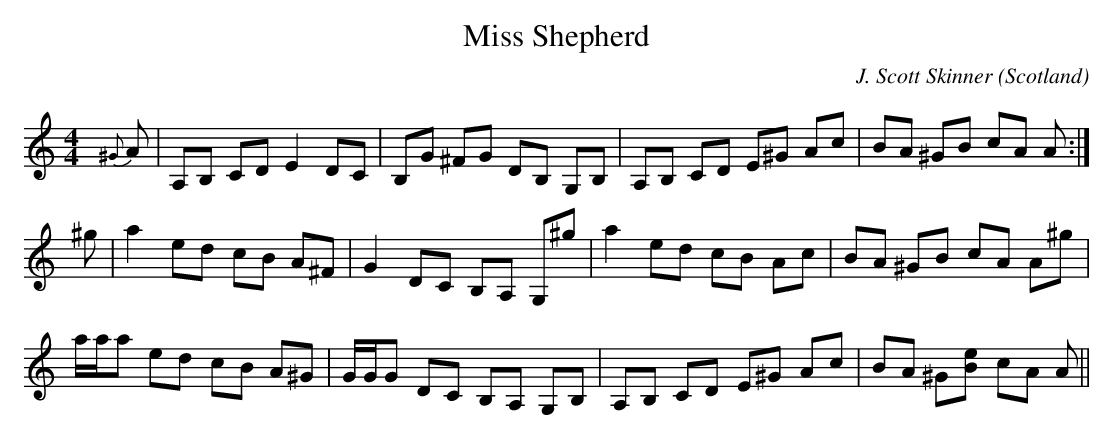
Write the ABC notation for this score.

X:1
T:Miss Shepherd
O:Scotland
M:4/4
C:J. Scott Skinner
K:Am
{^G}A|\
A,B, CD E2 DC|B,G ^FG DB, G,B,|\
A,B, CD E^G Ac|BA ^GB cA A:|
^g|\
a2 ed cB A^F|G2 DC B,A, G,^g|\
a2 ed cB Ac|BA ^GB cA A^g|
a/a/a ed cB A^G|G/G/G DC B,A, G,B,|\
A,B, CD E^G Ac|BA ^G[eB] cA A||
